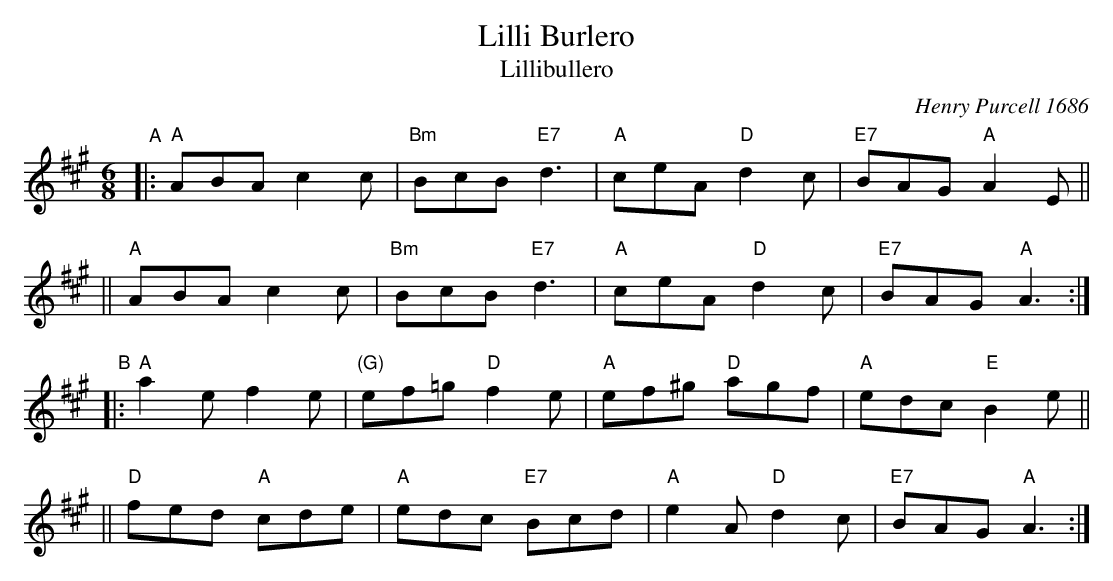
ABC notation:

X:1
T: Lilli Burlero
T: Lillibullero
O: Henry Purcell 1686
M: 6/8
L: 1/8
K: A
"^A"\
|: "A"ABA c2c | "Bm"BcB "E7"d3 | "A"ceA "D"d2c | "E7"BAG "A"A2E ||
|| "A"ABA c2c | "Bm"BcB "E7"d3 | "A"ceA "D"d2c | "E7"BAG "A"A3 :|
"^B"\
|: "A"a2e f2e | "(G)"ef=g "D"f2e | "A"ef^g "D"agf | "A"edc "E"B2e ||
|| "D"fed "A"cde | "A"edc "E7"Bcd | "A"e2A "D"d2c | "E7"BAG "A"A3 :|
